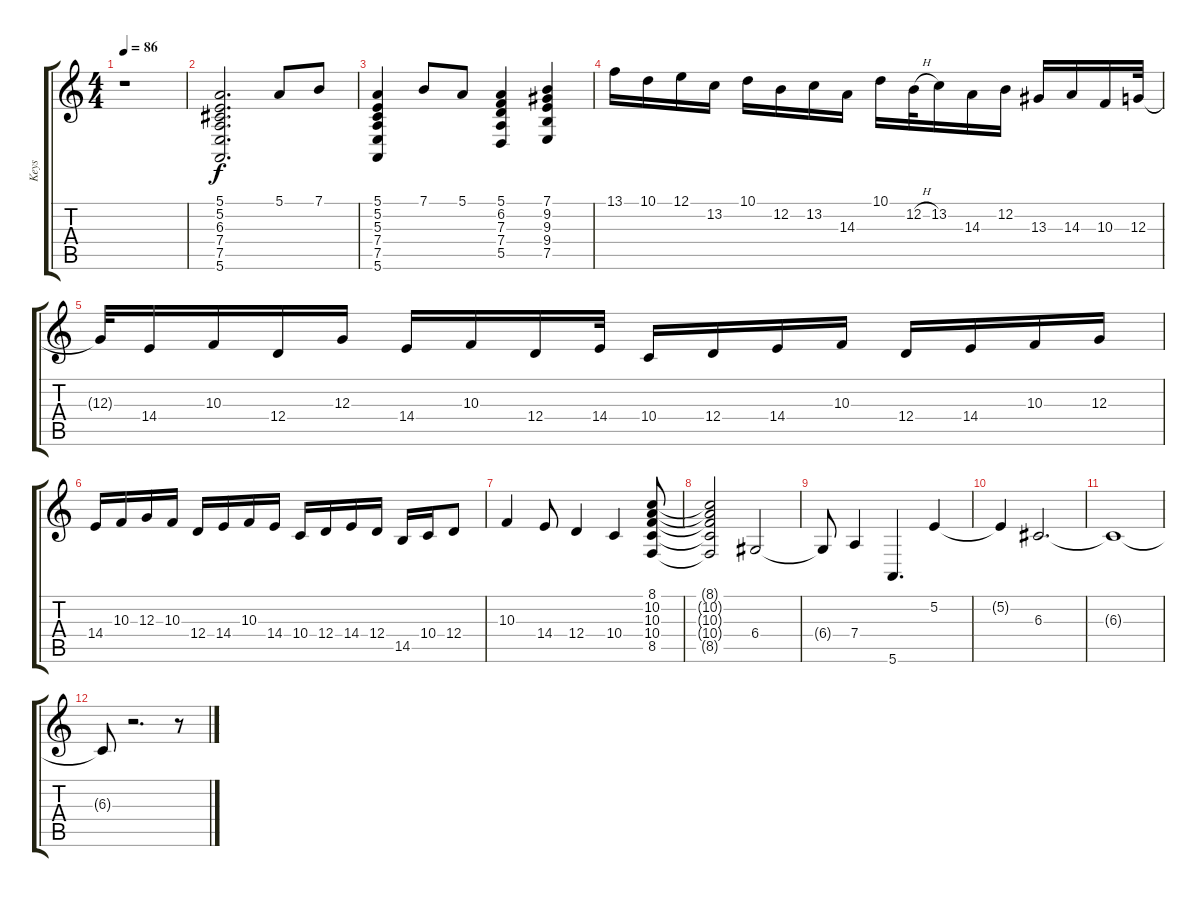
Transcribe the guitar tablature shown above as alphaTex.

\track ("Keys" "Keys") {instrument drawbarorgan}
\staff {score tabs}
\tuning (E4 B3 G3 D3 A2 E2) {hide}
\ts (4 4)
\tempo 86
\clef g2
\ks c
r.1{dy f} |
(5.1 5.2 6.3 7.4 7.5 5.6).2{d} 5.1.8 7.1.8 |
(5.1 5.2 5.3 7.4 7.5 5.6).4 7.1.8 5.1.8 (5.1 6.2 7.3 7.4 5.5).4 (7.1 9.2 9.3 9.4 7.5).4 |
13.1.16 10.1.16 12.1.16 13.2.16 10.1.16 12.2.16 13.2.16 14.3.16 10.1.16 12.2{h}.32 13.2.16 14.3.16 12.2.16 13.3.16 14.3.16 10.3.16 12.3.32 |
12.3{t}.32 14.4.16 10.3.16 12.4.16 12.3.16 14.4.16 10.3.16 12.4.16 14.4.32 10.4.16 12.4.16 14.4.16 10.3.16 12.4.16 14.4.16 10.3.16 12.3.16 |
14.4.16 10.3.16 12.3.16 10.3.16 12.4.16 14.4.16 10.3.16 14.4.16 10.4.16 12.4.16 14.4.16 12.4.16 14.5.16 10.4.16 12.4.8 |
10.3.4 14.4.8 12.4.4 10.4.4 (8.1 10.2 10.3 10.4 8.5).8 |
(8.1{t} 10.2{t} 10.3{t} 10.4{t} 8.5{t}).2 6.4.2 |
6.4{t}.8 7.4.4 5.6.4{d} 5.2.4 |
5.2{t}.4 6.3.2{d} |
6.3{t}.1 |
6.3{t}.8 r.2{d} r.8
